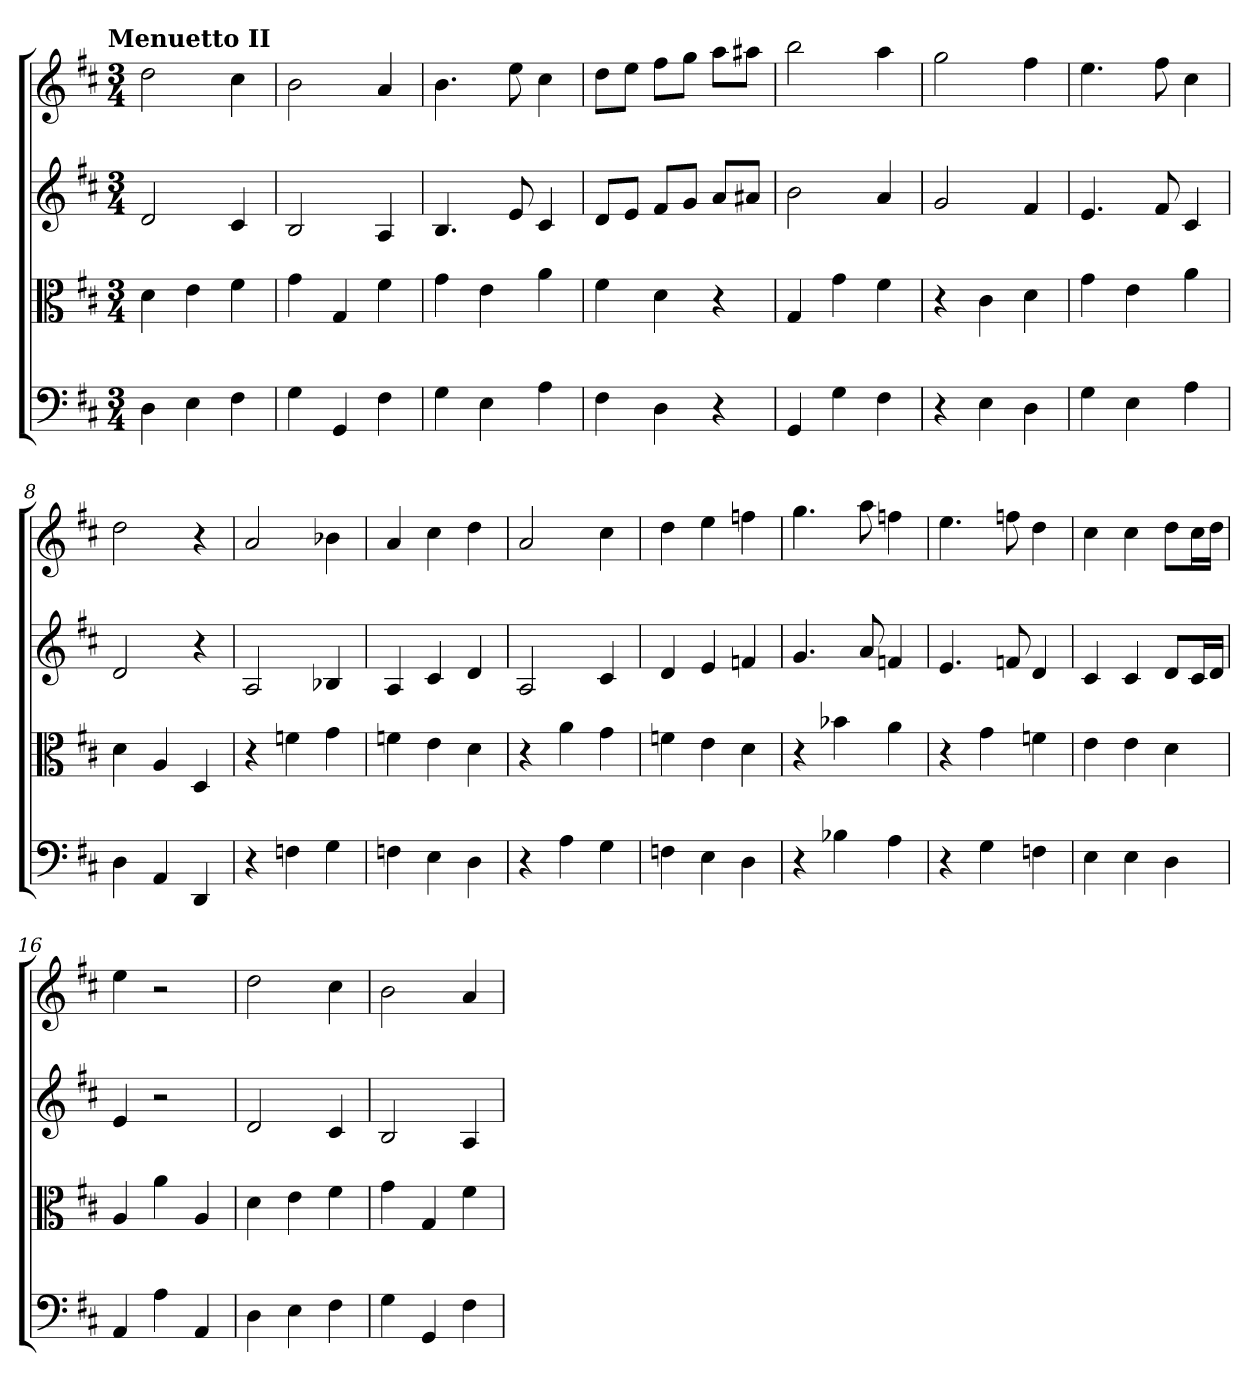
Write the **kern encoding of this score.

**kern	**kern	**kern	**kern
*part4	*part3	*part2	*part1
*staff4	*staff3	*staff2	*staff1
*clefF4	*clefC3	*clefG2	*clefG2
*k[f#c#]	*k[f#c#]	*k[f#c#]	*k[f#c#]
*D:	*D:	*D:	*D:
!!LO:TX:omd:t=Menuetto II
*M3/4	*M3/4	*M3/4	*M3/4
=	=	=	=
4D	4d	2d	2dd
4E	4e	.	.
4F#	4f#	4c#	4cc#
=2	=2	=2	=2
4G	4g	2B	2b
4GG	4G	.	.
4F#	4f#	4A	4a
=3	=3	=3	=3
4G	4g	4.B	4.b
4E	4e	.	.
.	.	8e	8ee
4A	4a	4c#	4cc#
=4	=4	=4	=4
4F#	4f#	8d/L	8dd\L
.	.	8e/J	8ee\J
4D	4d	8f#/L	8ff#\L
.	.	8g/J	8gg\J
4r	4r	8a/L	8aa\L
.	.	8a#X/J	8aa#X\J
=5	=5	=5	=5
4GG	4G	2b	2bb
4G	4g	.	.
4F#	4f#	4a	4aa
=6	=6	=6	=6
4r	4r	2g	2gg
4E	4c#	.	.
4D	4d	4f#	4ff#
=7	=7	=7	=7
4G	4g	4.e	4.ee
4E	4e	.	.
.	.	8f#	8ff#
4A	4a	4c#	4cc#
=8	=8	=8	=8
4D	4d	2d	2dd
4AA	4A	.	.
4DD	4D	4r	4r
=9	=9	=9	=9
4r	4r	2A	2a
4Fn	4fn	.	.
4G	4g	4B-X	4b-X
=10	=10	=10	=10
4Fn	4fn	4A	4a
4E	4e	4c#	4cc#
4D	4d	4d	4dd
=11	=11	=11	=11
4r	4r	2A	2a
4A	4a	.	.
4G	4g	4c#	4cc#
=12	=12	=12	=12
4Fn	4fn	4d	4dd
4E	4e	4e	4ee
4D	4d	4fn	4ffn
=13	=13	=13	=13
4r	4r	4.g	4.gg
4B-X	4b-X	.	.
.	.	8a	8aa
4A	4a	4fn	4ffn
=14	=14	=14	=14
4r	4r	4.e	4.ee
4G	4g	.	.
.	.	8fn	8ffn
4Fn	4fn	4d	4dd
=15	=15	=15	=15
4E	4e	4c#	4cc#
4E	4e	4c#	4cc#
4D	4d	8d/L	8dd\L
.	.	16c#/L	16cc#\L
.	.	16d/JJ	16dd\JJ
=16	=16	=16	=16
4AA	4A	4e	4ee
4A	4a	2r	2r
4AA	4A	.	.
=17	=17	=17	=17
4D	4d	2d	2dd
4E	4e	.	.
4F#	4f#	4c#	4cc#
=18	=18	=18	=18
4G	4g	2B	2b
4GG	4G	.	.
4F#	4f#	4A	4a
=	=	=	=
*-	*-	*-	*-
